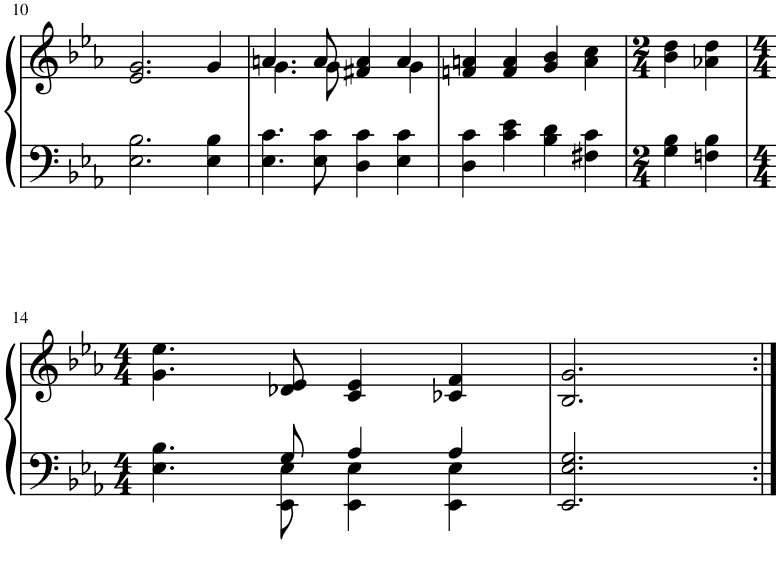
**kern	**kern
*part1	*part1
*staff2	*staff1
*I"Piano	*
*I'Pno.	*
!!LO:PB:g=z
*clefF4	*clefG2
*k[b-e-a-]	*k[b-e-a-]
*M4/4	*M4/4
=10	=10
2.E-\ 2.B-\	2.e-/ 2.g/
4E-\ 4B-\	4g/
=11	=11
*	*^
4.E-\ 4.c\	4.an/	4.g\
8E-\ 8c\	8a/	8g\
4D\ 4c\	4f#X/ 4a/	4ryy
4E-\ 4c\	4a/	4g\
*	*v	*v
=12	=12
4D\ 4c\	4fn/ 4an/
4c\ 4e-\	4f/ 4a/
4B-\ 4d\	4g/ 4b-/
4F#X\ 4c\	4a\ 4cc\
=13	=13
*M2/4	*M2/4
4G\ 4B-\	4b-\ 4dd\
4Fn\ 4B-\	4a-X\ 4dd\
!!LO:LB:g=z
=14	=14
*M4/4	*M4/4
*^	*
4.ryy	4.E-\ 4.B-\	4.g\ 4.ee-\
8G/	8EE-\ 8E-\	8d-X/ 8e-/
4A-/	4EE-\ 4E-\	4c/ 4e-/
4A-/	4EE-\ 4E-\	4c-X/ 4f/
*v	*v	*
=15	=15
2.EE-/ 2.E-/ 2.G/	2.B-/ 2.g/
=:|!	=:|!
*-	*-
